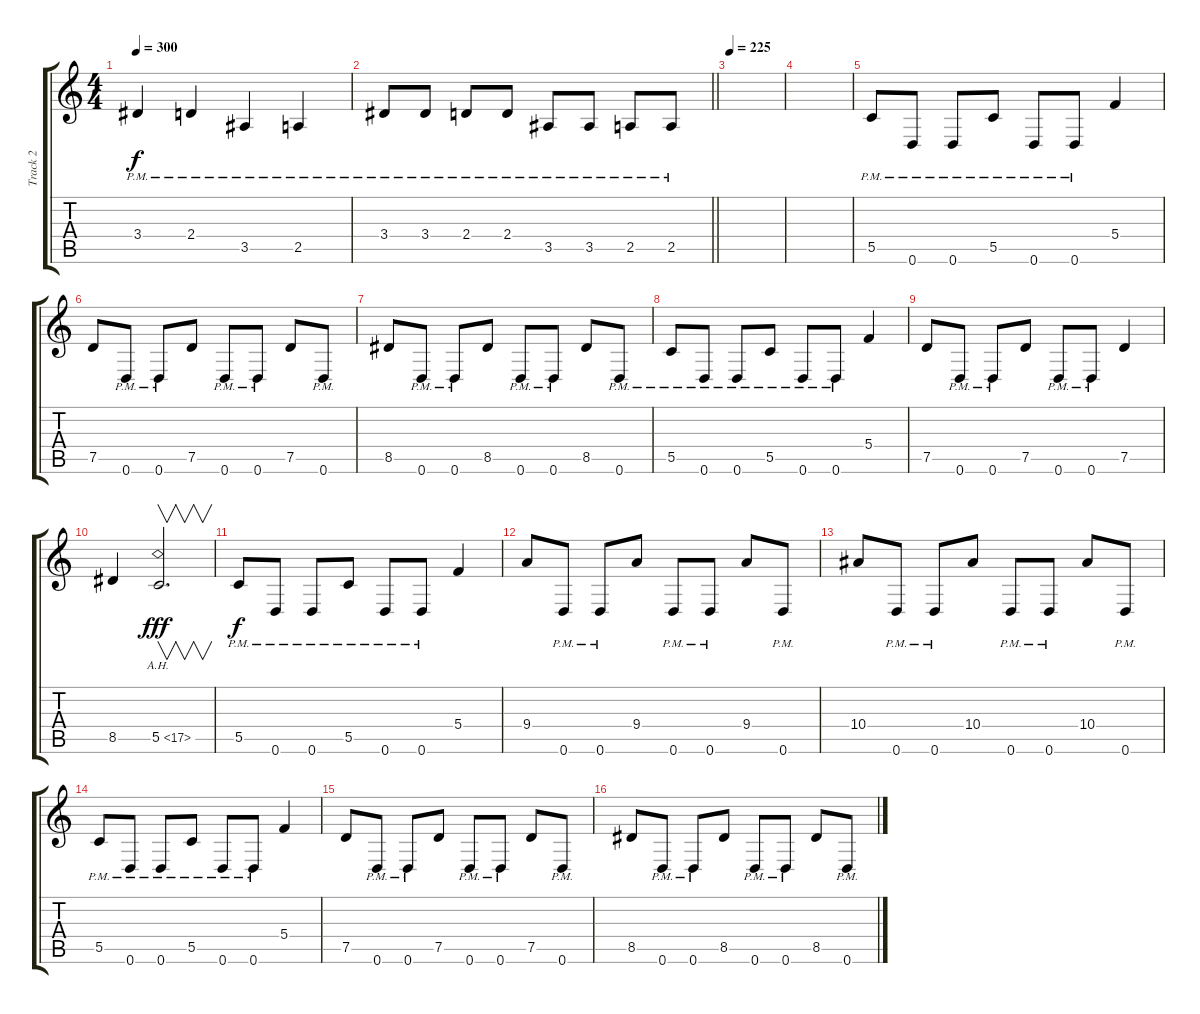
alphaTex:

\track ("Track 2" "Track 2") {instrument distortionguitar}
\staff {score tabs}
\tuning (D4 A3 F3 C3 G2 D2) {hide}
\ts (4 4)
\tempo 300
\clef g2
\ks c
3.4{pm}.4{dy f} 2.4{pm}.4 3.5{pm}.4 2.5{pm}.4 |
\barLineRight lightlight
3.4{pm}.8 3.4{pm}.8 2.4{pm}.8 2.4{pm}.8 3.5{pm}.8 3.5{pm}.8 2.5{pm}.8 2.5{pm}.8 |
\section ("" "")
\tempo 225
|
|
5.5{pm}.8 0.6{pm}.8 0.6{pm}.8 5.5{pm}.8 0.6{pm}.8 0.6{pm}.8 5.4.4 |
7.5.8 0.6{pm}.8 0.6{pm}.8 7.5.8 0.6{pm}.8 0.6{pm}.8 7.5.8 0.6{pm}.8 |
8.5.8 0.6{pm}.8 0.6{pm}.8 8.5.8 0.6{pm}.8 0.6{pm}.8 8.5.8 0.6{pm}.8 |
5.5{pm}.8 0.6{pm}.8 0.6{pm}.8 5.5{pm}.8 0.6{pm}.8 0.6{pm}.8 5.4.4 |
7.5.8 0.6{pm}.8 0.6{pm}.8 7.5.8 0.6{pm}.8 0.6{pm}.8 7.5.4 |
8.5.4 5.5{ah 12}.2{v d dy fff} |
5.5{pm}.8{dy f} 0.6{pm}.8 0.6{pm}.8 5.5{pm}.8 0.6{pm}.8 0.6{pm}.8 5.4.4 |
9.4.8 0.6{pm}.8 0.6{pm}.8 9.4.8 0.6{pm}.8 0.6{pm}.8 9.4.8 0.6{pm}.8 |
10.4.8 0.6{pm}.8 0.6{pm}.8 10.4.8 0.6{pm}.8 0.6{pm}.8 10.4.8 0.6{pm}.8 |
5.5{pm}.8 0.6{pm}.8 0.6{pm}.8 5.5{pm}.8 0.6{pm}.8 0.6{pm}.8 5.4.4 |
7.5.8 0.6{pm}.8 0.6{pm}.8 7.5.8 0.6{pm}.8 0.6{pm}.8 7.5.8 0.6{pm}.8 |
8.5.8 0.6{pm}.8 0.6{pm}.8 8.5.8 0.6{pm}.8 0.6{pm}.8 8.5.8 0.6{pm}.8
